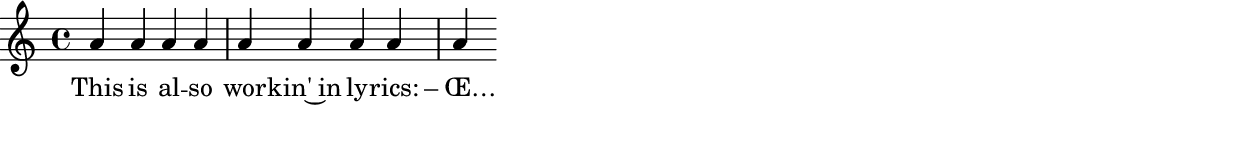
%% Generated by lilypond-book
%% Options: [exampleindent=10.16\mm,indent=0\mm,line-width=160\mm,paper-height=845.047\pt,paper-width=597.508\pt,papersize='(cons (* 597.508 pt) (* 845.047 pt)),quote]
\include "lilypond-book-preamble.ly"


% ****************************************************************
% Start cut-&-pastable-section
% ****************************************************************

#(ly:set-option 'eps-box-padding 3.000000)



\paper {
  #(set-paper-size '(cons (* 597.508 pt) (* 845.047 pt)))
  indent = 0\mm
  line-width = 160\mm
  % offset the left padding, also add 1mm as lilypond creates cropped
  % images with a little space on the right
  line-width = #(- line-width (* mm  3.000000) (* mm 1))
  line-width = 160\mm - 2.0 * 10.16\mm
  % offset the left padding, also add 1mm as lilypond creates cropped
  % images with a little space on the right
  line-width = #(- line-width (* mm  3.000000) (* mm 1))
}

\layout {
  
}




% ****************************************************************
% ly snippet:
% ****************************************************************
\sourcefileline 2662
\paper {
  #(include-special-characters)
}

\markup "&flqq; &ndash; &OE;uvre incomplète&hellip; &frqq;"

\score {
  \new Staff { \repeat unfold 9 a'4 }
  \addlyrics {
    This is al -- so wor -- kin'~in ly -- rics: &ndash;_&OE;&hellip;
  }
}

\markup \column {
  "特殊文字への置換を無効にすることができます:"
  "&ndash; &OE; &hellip;"
  \override #'(replacement-alist . ()) "&ndash; &OE; &hellip;"
}


% ****************************************************************
% end ly snippet
% ****************************************************************
